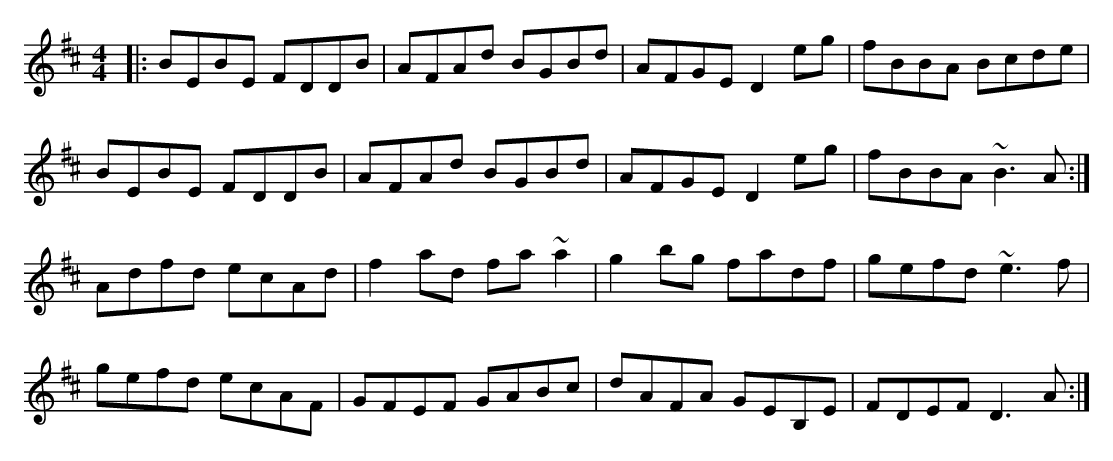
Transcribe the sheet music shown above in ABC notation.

X:1
M:4/4
K:Edor
|:BEBE FDDB|AFAd BGBd|AFGE D2eg|fBBA Bcde|
BEBE FDDB|AFAd BGBd|AFGE D2eg|fBBA~B3A:|
Adfd ecAd|f2ad fa~a2|g2 bg fadf|gefd ~e3f|
gefd ecAF|GFEF GABc|dAFA GEB,E|FDEF D3A:|
